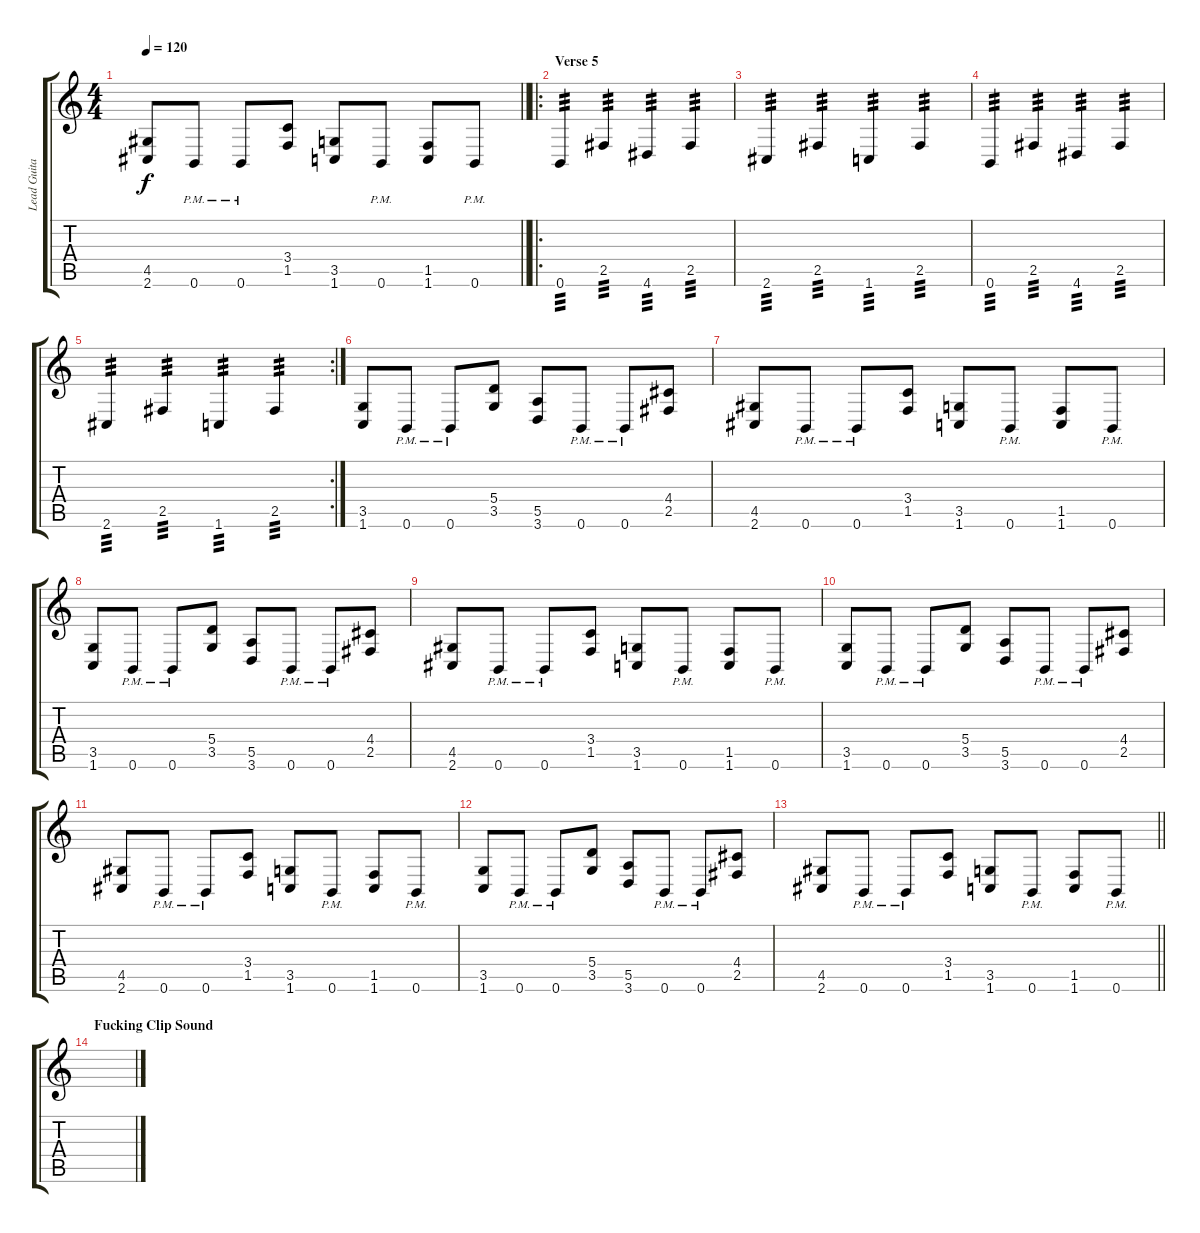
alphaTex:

\track ("Lead Guitar" "Lead Guita") {instrument distortionguitar}
\staff {score tabs}
\tuning (B3 Gb3 D3 A2 E2 B1) {hide}
\ts (4 4)
\tempo 120
\clef g2
\barLineRight lightlight
\ks c
(4.5 2.6).8{dy f} 0.6{pm}.8 0.6{pm}.8 (3.4 1.5).8 (3.5 1.6).8 0.6{pm}.8 (1.5 1.6).8 0.6{pm}.8 |
\ro
\section ("" "Verse 5")
0.6.4{tp 3} 2.5.4{tp 3} 4.6.4{tp 3} 2.5.4{tp 3} |
2.6.4{tp 3} 2.5.4{tp 3} 1.6.4{tp 3} 2.5.4{tp 3} |
0.6.4{tp 3} 2.5.4{tp 3} 4.6.4{tp 3} 2.5.4{tp 3} |
\rc 2
2.6.4{tp 3} 2.5.4{tp 3} 1.6.4{tp 3} 2.5.4{tp 3} |
(3.5 1.6).8 0.6{pm}.8 0.6{pm}.8 (5.4 3.5).8 (5.5 3.6).8 0.6{pm}.8 0.6{pm}.8 (4.4 2.5).8 |
(4.5 2.6).8 0.6{pm}.8 0.6{pm}.8 (3.4 1.5).8 (3.5 1.6).8 0.6{pm}.8 (1.5 1.6).8 0.6{pm}.8 |
(3.5 1.6).8 0.6{pm}.8 0.6{pm}.8 (5.4 3.5).8 (5.5 3.6).8 0.6{pm}.8 0.6{pm}.8 (4.4 2.5).8 |
(4.5 2.6).8 0.6{pm}.8 0.6{pm}.8 (3.4 1.5).8 (3.5 1.6).8 0.6{pm}.8 (1.5 1.6).8 0.6{pm}.8 |
(3.5 1.6).8 0.6{pm}.8 0.6{pm}.8 (5.4 3.5).8 (5.5 3.6).8 0.6{pm}.8 0.6{pm}.8 (4.4 2.5).8 |
(4.5 2.6).8 0.6{pm}.8 0.6{pm}.8 (3.4 1.5).8 (3.5 1.6).8 0.6{pm}.8 (1.5 1.6).8 0.6{pm}.8 |
(3.5 1.6).8 0.6{pm}.8 0.6{pm}.8 (5.4 3.5).8 (5.5 3.6).8 0.6{pm}.8 0.6{pm}.8 (4.4 2.5).8 |
\barLineRight lightlight
(4.5 2.6).8 0.6{pm}.8 0.6{pm}.8 (3.4 1.5).8 (3.5 1.6).8 0.6{pm}.8 (1.5 1.6).8 0.6{pm}.8 |
\section ("" "Fucking Clip Sound")
